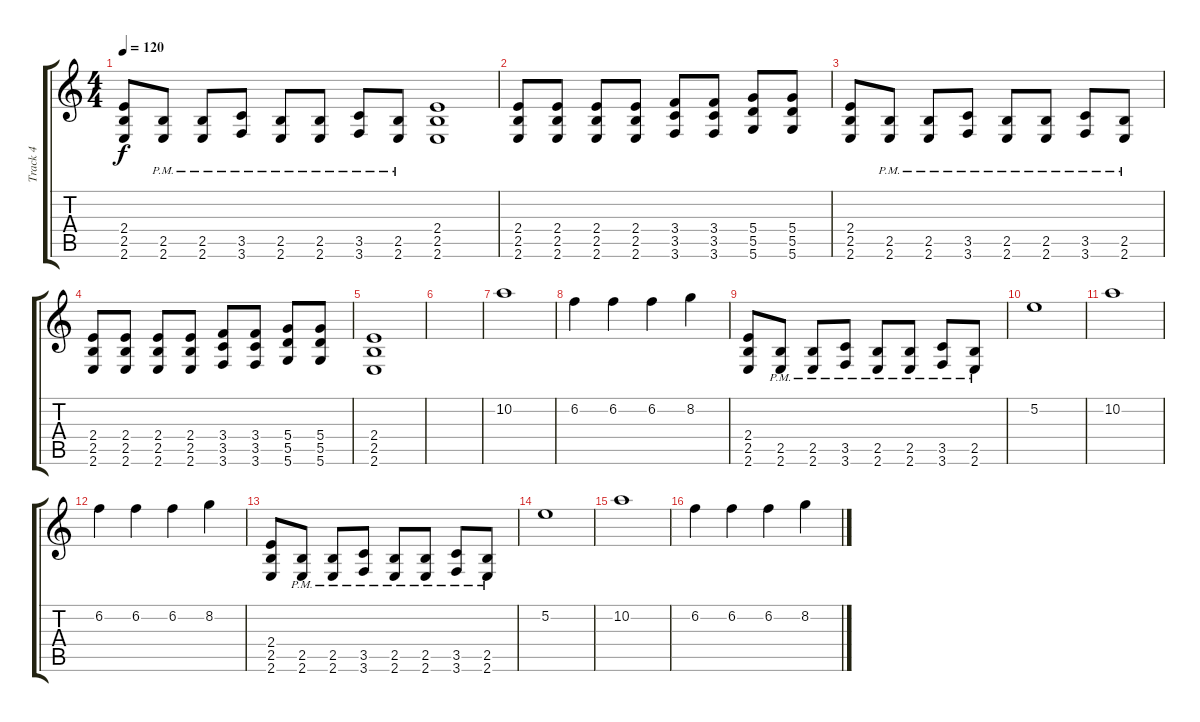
\track ("Track 4" "Track 4") {instrument distortionguitar}
\staff {score tabs}
\tuning (E4 B3 G3 D3 A2 D2) {hide}
\ts (4 4)
\tempo 120
\clef g2
\ks c
(2.4 2.5 2.6).8{dy f} (2.5{pm} 2.6{pm}).8 (2.5{pm} 2.6{pm}).8 (3.5{pm} 3.6{pm}).8 (2.5{pm} 2.6{pm}).8 (2.5{pm} 2.6{pm}).8 (3.5{pm} 3.6{pm}).8 (2.5{pm} 2.6{pm}).8 (2.4 2.5 2.6).1 |
(2.4 2.5 2.6).8 (2.4 2.5 2.6).8 (2.4 2.5 2.6).8 (2.4 2.5 2.6).8 (3.4 3.5 3.6).8 (3.4 3.5 3.6).8 (5.4 5.5 5.6).8 (5.4 5.5 5.6).8 |
(2.4 2.5 2.6).8 (2.5{pm} 2.6{pm}).8 (2.5{pm} 2.6{pm}).8 (3.5{pm} 3.6{pm}).8 (2.5{pm} 2.6{pm}).8 (2.5{pm} 2.6{pm}).8 (3.5{pm} 3.6{pm}).8 (2.5{pm} 2.6{pm}).8 |
(2.4 2.5 2.6).8 (2.4 2.5 2.6).8 (2.4 2.5 2.6).8 (2.4 2.5 2.6).8 (3.4 3.5 3.6).8 (3.4 3.5 3.6).8 (5.4 5.5 5.6).8 (5.4 5.5 5.6).8 |
(2.4 2.5 2.6).1 |
|
10.2.1 |
6.2.4 6.2.4 6.2.4 8.2.4 |
(2.4 2.5 2.6).8 (2.5{pm} 2.6{pm}).8 (2.5{pm} 2.6{pm}).8 (3.5{pm} 3.6{pm}).8 (2.5{pm} 2.6{pm}).8 (2.5{pm} 2.6{pm}).8 (3.5{pm} 3.6{pm}).8 (2.5{pm} 2.6{pm}).8 |
5.2.1 |
10.2.1 |
6.2.4 6.2.4 6.2.4 8.2.4 |
(2.4 2.5 2.6).8 (2.5{pm} 2.6{pm}).8 (2.5{pm} 2.6{pm}).8 (3.5{pm} 3.6{pm}).8 (2.5{pm} 2.6{pm}).8 (2.5{pm} 2.6{pm}).8 (3.5{pm} 3.6{pm}).8 (2.5{pm} 2.6{pm}).8 |
5.2.1 |
10.2.1 |
6.2.4 6.2.4 6.2.4 8.2.4
